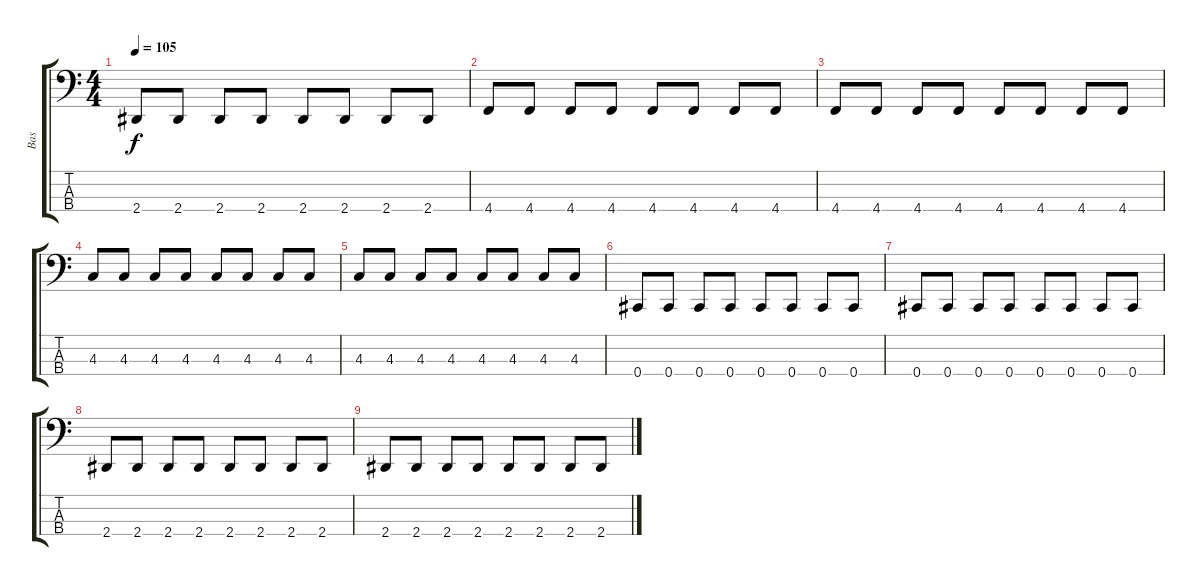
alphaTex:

\track ("Bas" "Bas") {instrument electricbassfinger}
\staff {score tabs}
\tuning (Gb2 Db2 Ab1 Db1) {hide}
\ts (4 4)
\tempo 105
\clef f4
\ks c
2.4.8{dy f} 2.4.8 2.4.8 2.4.8 2.4.8 2.4.8 2.4.8 2.4.8 |
4.4.8 4.4.8 4.4.8 4.4.8 4.4.8 4.4.8 4.4.8 4.4.8 |
4.4.8 4.4.8 4.4.8 4.4.8 4.4.8 4.4.8 4.4.8 4.4.8 |
4.3.8 4.3.8 4.3.8 4.3.8 4.3.8 4.3.8 4.3.8 4.3.8 |
4.3.8 4.3.8 4.3.8 4.3.8 4.3.8 4.3.8 4.3.8 4.3.8 |
0.4.8 0.4.8 0.4.8 0.4.8 0.4.8 0.4.8 0.4.8 0.4.8 |
0.4.8 0.4.8 0.4.8 0.4.8 0.4.8 0.4.8 0.4.8 0.4.8 |
2.4.8 2.4.8 2.4.8 2.4.8 2.4.8 2.4.8 2.4.8 2.4.8 |
2.4.8 2.4.8 2.4.8 2.4.8 2.4.8 2.4.8 2.4.8 2.4.8
